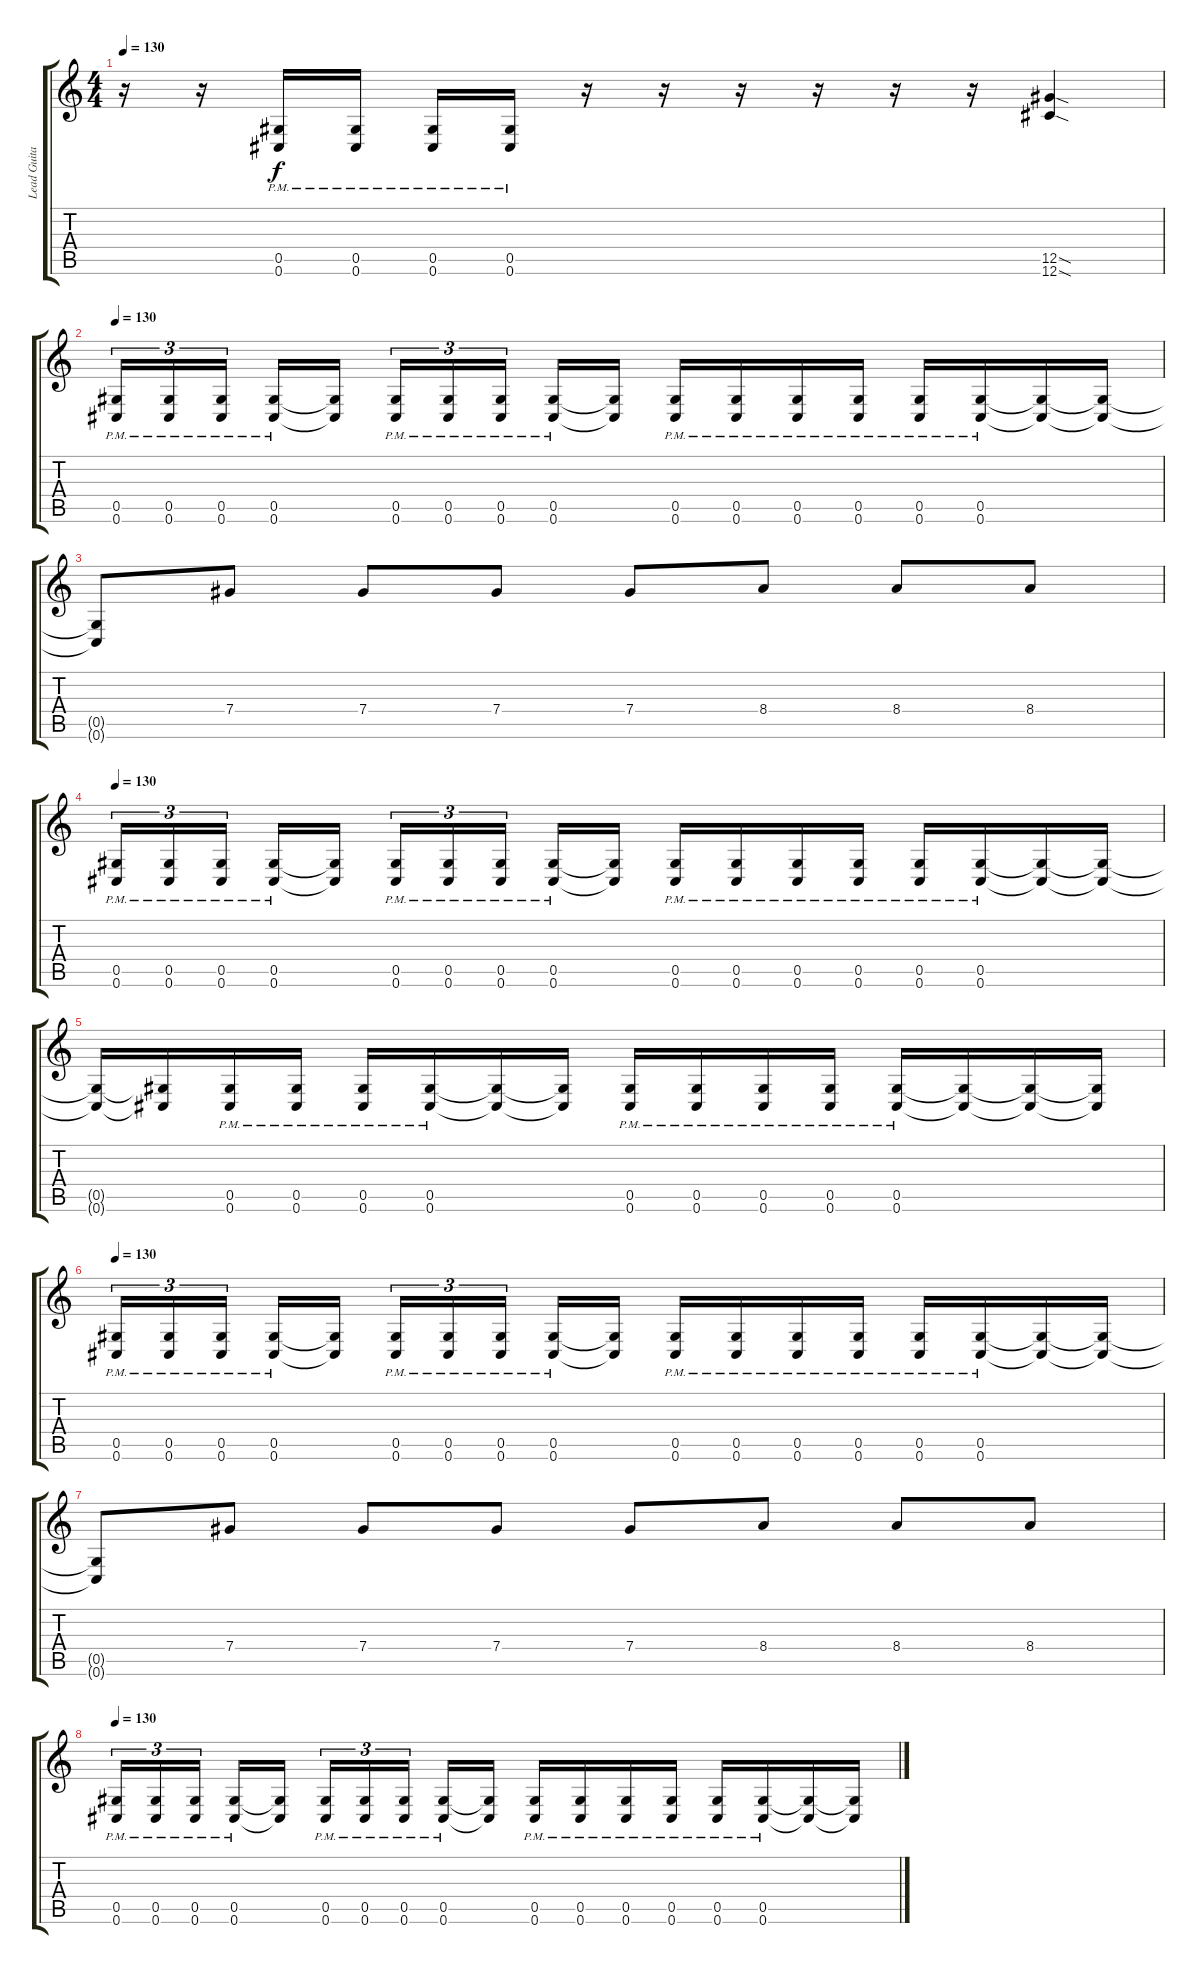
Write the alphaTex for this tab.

\track ("Lead Guitar" "Lead Guita") {instrument distortionguitar}
\staff {score tabs}
\tuning (Eb4 Bb3 Gb3 Db3 Ab2 Db2) {hide}
\ts (4 4)
\tempo 130
\clef g2
\ks c
r.16{dy f} r.16 (0.5{pm} 0.6{pm}).16 (0.5{pm} 0.6{pm}).16 (0.5{pm} 0.6{pm}).16 (0.5{pm} 0.6{pm}).16 r.16 r.16 r.16 r.16 r.16 r.16 (12.5{sod} 12.6{sod}).4 |
\tempo 130
(0.5{pm} 0.6{pm}).16{tu (3 2)} (0.5{pm} 0.6{pm}).16{tu (3 2)} (0.5{pm} 0.6{pm}).16{tu (3 2) beam splitsecondary} (0.5{pm} 0.6{pm}).16 (0.5{t} 0.6{t}).16 (0.5{pm} 0.6{pm}).16{tu (3 2)} (0.5{pm} 0.6{pm}).16{tu (3 2)} (0.5{pm} 0.6{pm}).16{tu (3 2) beam splitsecondary} (0.5{pm} 0.6{pm}).16 (0.5{t} 0.6{t}).16 (0.5{pm} 0.6{pm}).16 (0.5{pm} 0.6{pm}).16 (0.5{pm} 0.6{pm}).16 (0.5{pm} 0.6{pm}).16 (0.5{pm} 0.6{pm}).16 (0.5{pm} 0.6{pm}).16 (0.5{t} 0.6{t}).16 (0.5{t} 0.6{t}).16 |
(0.5{t} 0.6{t}).8 7.4.8 7.4.8 7.4.8 7.4.8 8.4.8 8.4.8 8.4.8 |
\tempo 130
(0.5{pm} 0.6{pm}).16{tu (3 2)} (0.5{pm} 0.6{pm}).16{tu (3 2)} (0.5{pm} 0.6{pm}).16{tu (3 2) beam splitsecondary} (0.5{pm} 0.6{pm}).16 (0.5{t} 0.6{t}).16 (0.5{pm} 0.6{pm}).16{tu (3 2)} (0.5{pm} 0.6{pm}).16{tu (3 2)} (0.5{pm} 0.6{pm}).16{tu (3 2) beam splitsecondary} (0.5{pm} 0.6{pm}).16 (0.5{t} 0.6{t}).16 (0.5{pm} 0.6{pm}).16 (0.5{pm} 0.6{pm}).16 (0.5{pm} 0.6{pm}).16 (0.5{pm} 0.6{pm}).16 (0.5{pm} 0.6{pm}).16 (0.5{pm} 0.6{pm}).16 (0.5{t} 0.6{t}).16 (0.5{t} 0.6{t}).16 |
(0.5{t} 0.6{t}).16 (0.5{t} 0.6{t}).16 (0.5{pm} 0.6{pm}).16 (0.5{pm} 0.6{pm}).16 (0.5{pm} 0.6{pm}).16 (0.5{pm} 0.6{pm}).16 (0.5{t} 0.6{t}).16 (0.5{t} 0.6{t}).16 (0.5{pm} 0.6{pm}).16 (0.5{pm} 0.6{pm}).16 (0.5{pm} 0.6{pm}).16 (0.5{pm} 0.6{pm}).16 (0.5{pm} 0.6{pm}).16 (0.5{t} 0.6{t}).16 (0.5{t} 0.6{t}).16 (0.5{t} 0.6{t}).16 |
\tempo 130
(0.5{pm} 0.6{pm}).16{tu (3 2)} (0.5{pm} 0.6{pm}).16{tu (3 2)} (0.5{pm} 0.6{pm}).16{tu (3 2) beam splitsecondary} (0.5{pm} 0.6{pm}).16 (0.5{t} 0.6{t}).16 (0.5{pm} 0.6{pm}).16{tu (3 2)} (0.5{pm} 0.6{pm}).16{tu (3 2)} (0.5{pm} 0.6{pm}).16{tu (3 2) beam splitsecondary} (0.5{pm} 0.6{pm}).16 (0.5{t} 0.6{t}).16 (0.5{pm} 0.6{pm}).16 (0.5{pm} 0.6{pm}).16 (0.5{pm} 0.6{pm}).16 (0.5{pm} 0.6{pm}).16 (0.5{pm} 0.6{pm}).16 (0.5{pm} 0.6{pm}).16 (0.5{t} 0.6{t}).16 (0.5{t} 0.6{t}).16 |
(0.5{t} 0.6{t}).8 7.4.8 7.4.8 7.4.8 7.4.8 8.4.8 8.4.8 8.4.8 |
\tempo 130
(0.5{pm} 0.6{pm}).16{tu (3 2)} (0.5{pm} 0.6{pm}).16{tu (3 2)} (0.5{pm} 0.6{pm}).16{tu (3 2) beam splitsecondary} (0.5{pm} 0.6{pm}).16 (0.5{t} 0.6{t}).16 (0.5{pm} 0.6{pm}).16{tu (3 2)} (0.5{pm} 0.6{pm}).16{tu (3 2)} (0.5{pm} 0.6{pm}).16{tu (3 2) beam splitsecondary} (0.5{pm} 0.6{pm}).16 (0.5{t} 0.6{t}).16 (0.5{pm} 0.6{pm}).16 (0.5{pm} 0.6{pm}).16 (0.5{pm} 0.6{pm}).16 (0.5{pm} 0.6{pm}).16 (0.5{pm} 0.6{pm}).16 (0.5{pm} 0.6{pm}).16 (0.5{t} 0.6{t}).16 (0.5{t} 0.6{t}).16
